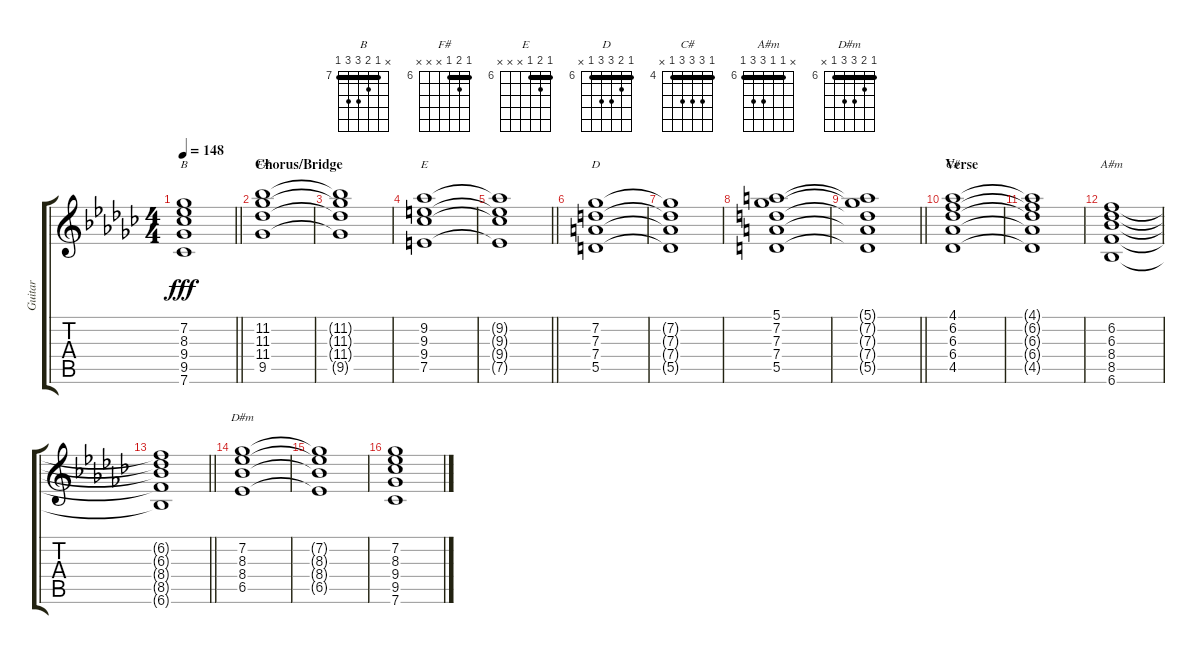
\track ("Guitar" "Guitar") {instrument overdrivenguitar}
\staff {score tabs}
\tuning (E4 B3 G3 D3 A2 E2) {hide}
\chord ("B" x 7 8 9 9 7) {firstfret 7 barre 7}
\chord ("F#" 6 7 6 x x x) {firstfret 6 barre 6}
\chord ("E" 6 7 6 x x x) {firstfret 6 barre 6}
\chord ("D" 6 7 8 8 6 x) {firstfret 6 barre 6}
\chord ("C#" 4 6 6 6 4 x) {firstfret 4 barre 4}
\chord ("A#m" x 6 6 8 8 6) {firstfret 6 barre 6}
\chord ("D#m" 6 7 8 8 6 x) {firstfret 6 barre 6}
\ts (4 4)
\tempo 148
\clef g2
\barLineRight lightlight
\ks gb
(7.2 8.3 9.4 9.5 7.6).1{ch "B" dy fff} |
\section ("" "Chorus/Bridge ")
(11.2 11.3 11.4 9.5).1{ch "F#"} |
(11.2{t} 11.3{t} 11.4{t} 9.5{t}).1 |
(9.2 9.3 9.4 7.5).1{ch "E"} |
\barLineRight lightlight
(9.2{t} 9.3{t} 9.4{t} 7.5{t}).1 |
(7.2 7.3 7.4 5.5).1{ch "D"} |
(7.2{t} 7.3{t} 7.4{t} 5.5{t}).1 |
(5.1 7.2 7.3 7.4 5.5).1 |
\barLineRight lightlight
(5.1{t} 7.2{t} 7.3{t} 7.4{t} 5.5{t}).1 |
\section ("" "Verse")
(4.1 6.2 6.3 6.4 4.5).1{ch "C#"} |
(4.1{t} 6.2{t} 6.3{t} 6.4{t} 4.5{t}).1 |
(6.2 6.3 8.4 8.5 6.6).1{ch "A#m"} |
\barLineRight lightlight
(6.2{t} 6.3{t} 8.4{t} 8.5{t} 6.6{t}).1 |
(7.2 8.3 8.4 6.5).1{ch "D#m"} |
(7.2{t} 8.3{t} 8.4{t} 6.5{t}).1 |
(7.2 8.3 9.4 9.5 7.6).1
